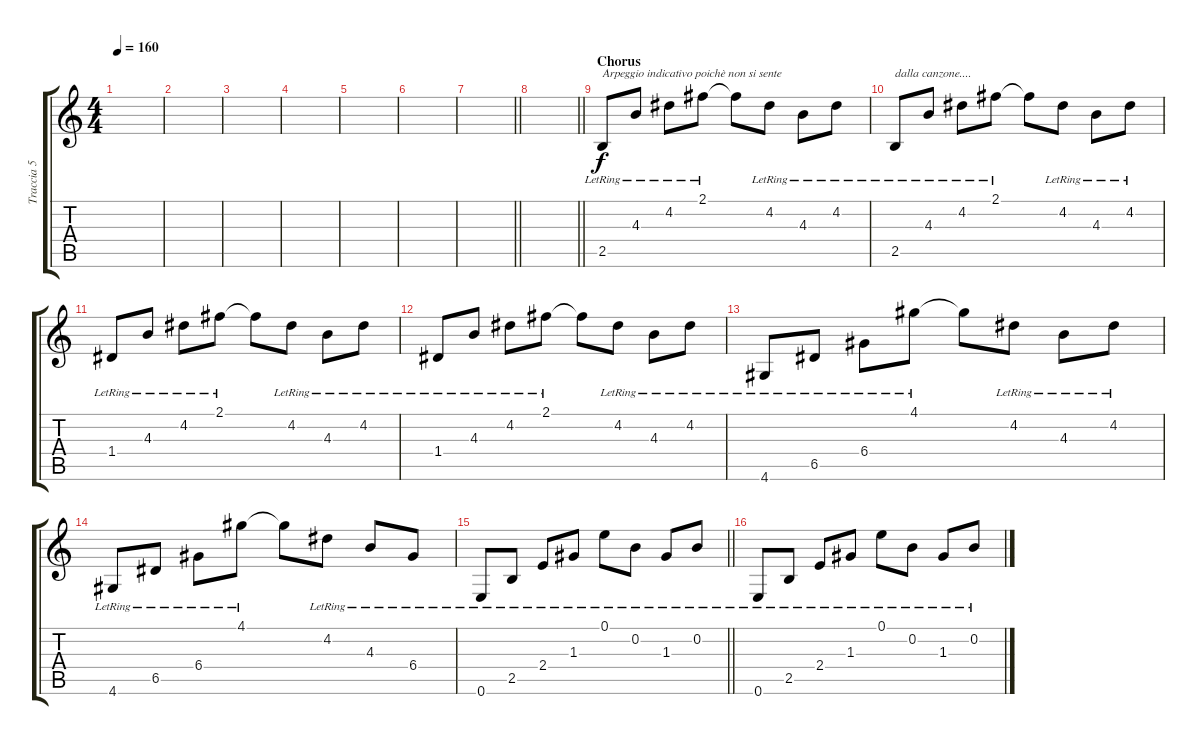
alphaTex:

\track ("Traccia 5" "Traccia 5") {instrument electricguitarjazz}
\staff {score tabs}
\tuning (E4 B3 G3 D3 A2 E2) {hide}
\ts (4 4)
\tempo 160
\clef g2
\ks c
|
|
|
|
|
|
\barLineRight lightlight
|
\barLineRight lightlight
|
\section ("" "Chorus")
2.5{lr}.8{txt "Arpeggio indicativo poichè non si sente" volume 10 instrument acousticguitarsteel} 4.3{lr}.8 4.2{lr}.8 2.1{lr}.8 2.1{t}.8 4.2{lr}.8 4.3{lr}.8 4.2{lr}.8 |
2.5{lr}.8{txt "dalla canzone...."} 4.3{lr}.8 4.2{lr}.8 2.1{lr}.8 2.1{t}.8 4.2{lr}.8 4.3{lr}.8 4.2{lr}.8 |
1.4{lr}.8 4.3{lr}.8 4.2{lr}.8 2.1{lr}.8 2.1{t}.8 4.2{lr}.8 4.3{lr}.8 4.2{lr}.8 |
1.4{lr}.8 4.3{lr}.8 4.2{lr}.8 2.1{lr}.8 2.1{t}.8 4.2{lr}.8 4.3{lr}.8 4.2{lr}.8 |
4.6{lr}.8 6.5{lr}.8 6.4{lr}.8 4.1{lr}.8 4.1{t}.8 4.2{lr}.8 4.3{lr}.8 4.2{lr}.8 |
4.6{lr}.8 6.5{lr}.8 6.4{lr}.8 4.1{lr}.8 4.1{t}.8 4.2{lr}.8 4.3{lr}.8 6.4{lr}.8 |
\barLineRight lightlight
0.6{lr}.8 2.5{lr}.8 2.4{lr}.8 1.3{lr}.8 0.1{lr}.8 0.2{lr}.8 1.3{lr}.8 0.2{lr}.8 |
0.6{lr}.8 2.5{lr}.8 2.4{lr}.8 1.3{lr}.8 0.1{lr}.8 0.2{lr}.8 1.3{lr}.8 0.2{lr}.8
